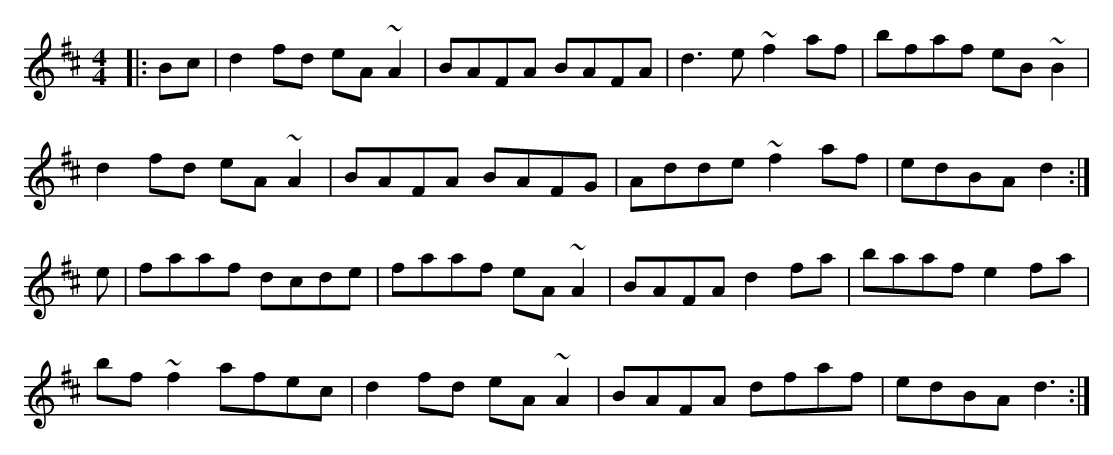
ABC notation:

X:1
M:4/4
K:D
|:Bc|d2fd eA ~A2|BAFA BAFA|d3e ~f2 af|bfaf eB ~B2|
d2fd eA ~A2|BAFA BAFG|Adde ~f2af|edBA d2:|
e|faaf dcde|faaf eA ~A2|BAFA d2fa|baaf e2 fa|
bf ~f2 afec|d2fd eA ~A2|BAFA dfaf|edBA d3:|
